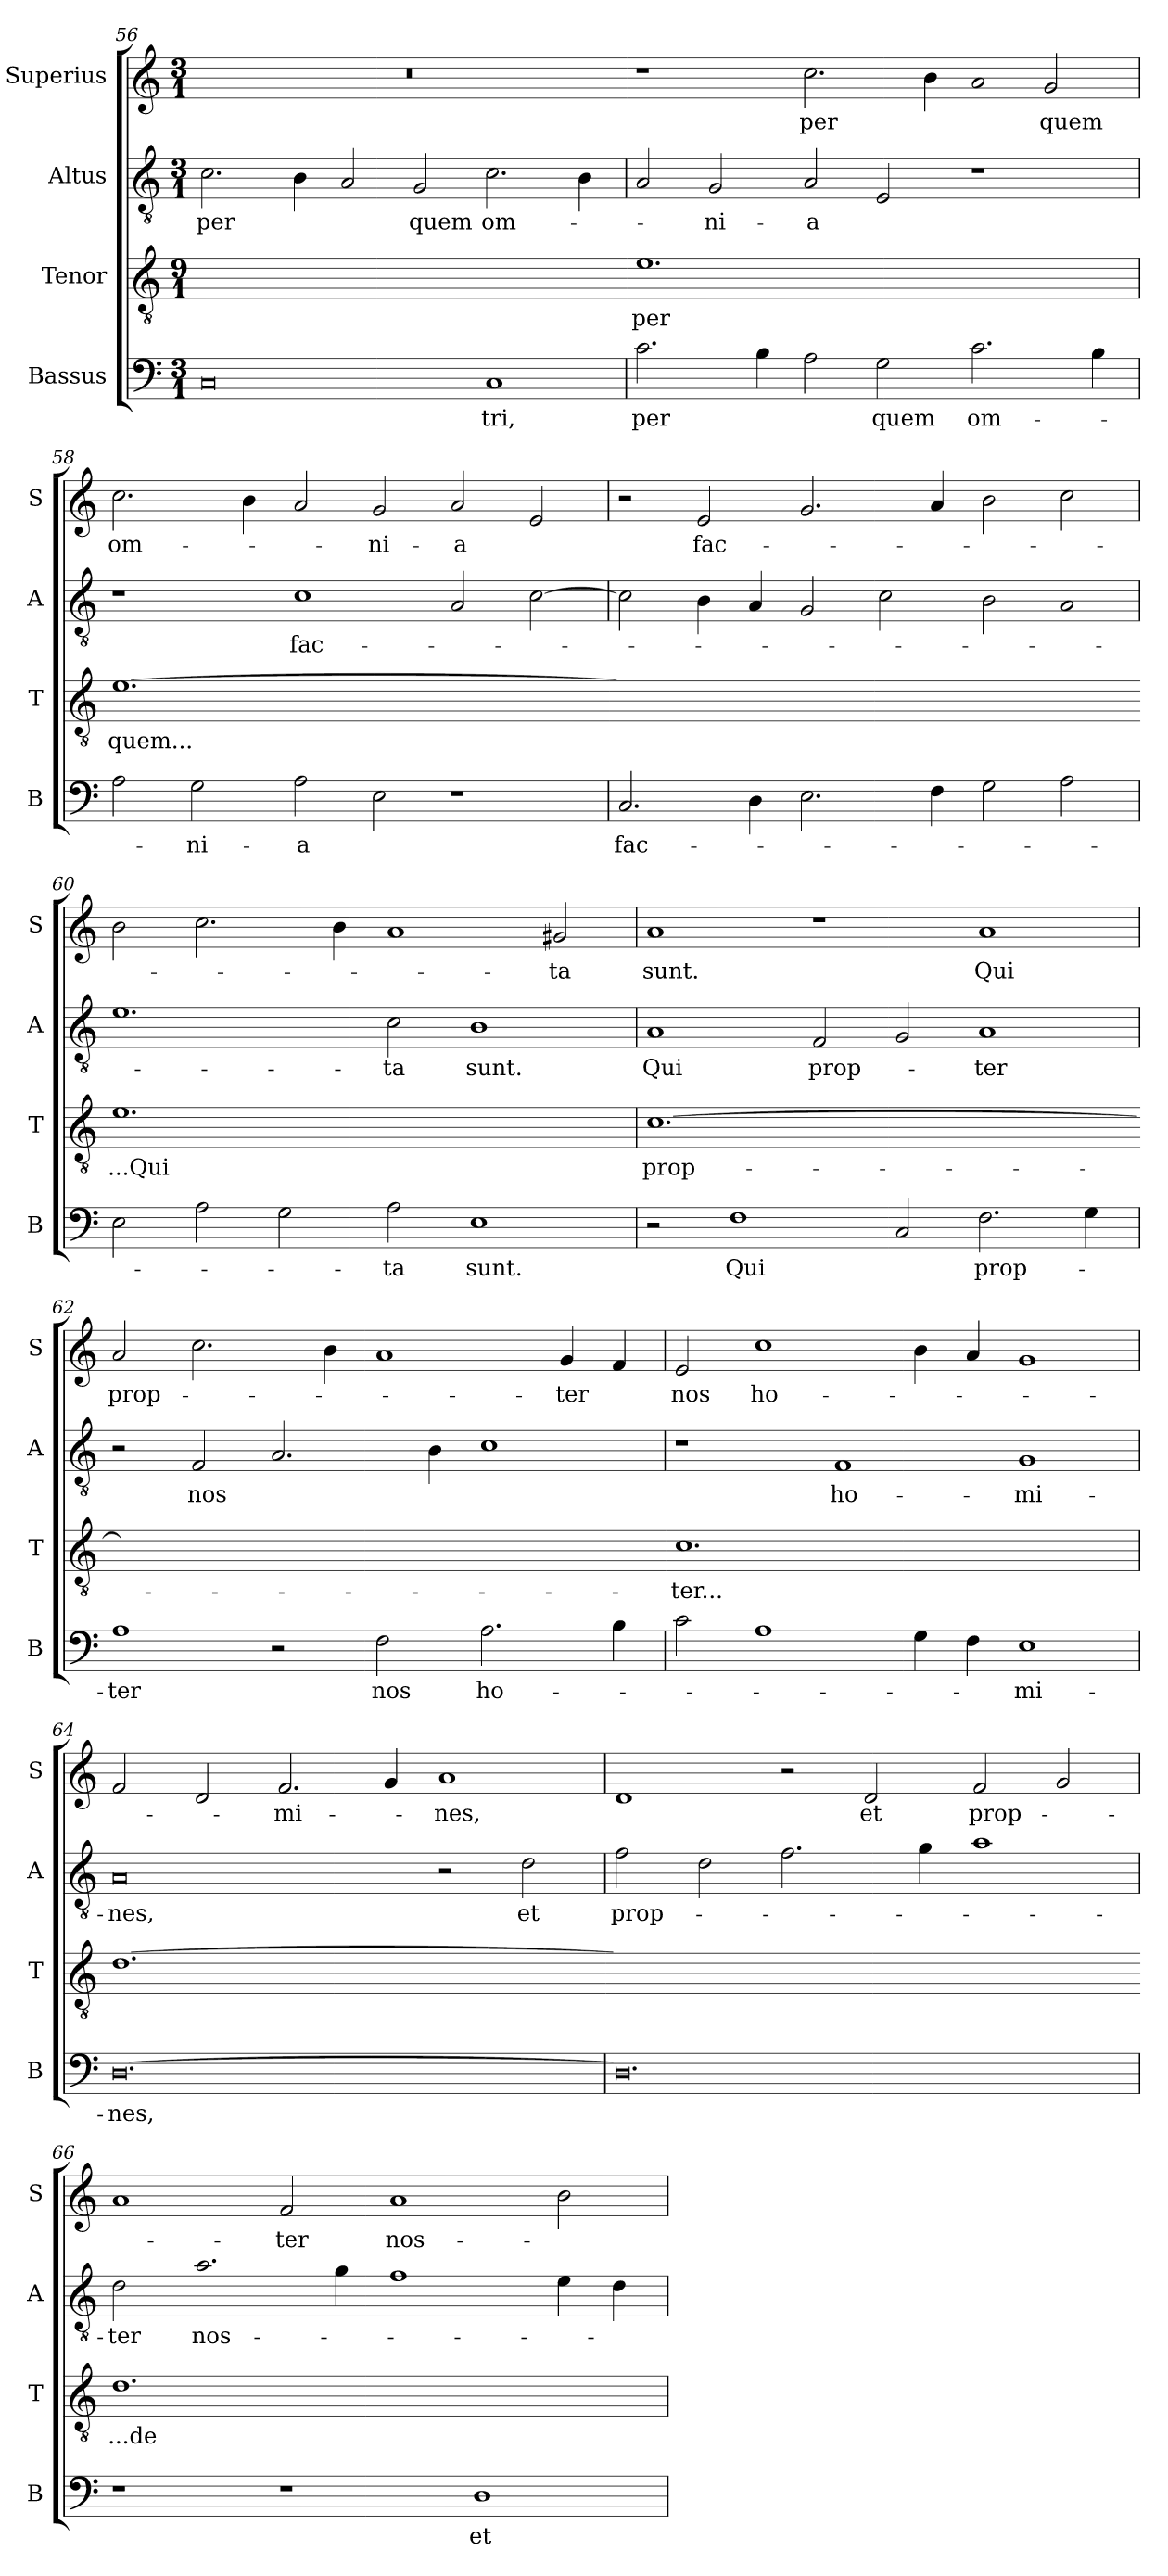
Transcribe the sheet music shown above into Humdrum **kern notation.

**kern	**text	**kern	**text	**kern	**text	**kern	**text
*part4	*part4	*part3	*part3	*part2	*part2	*part1	*part1
*staff4	*staff4	*staff3	*staff3	*staff2	*staff2	*staff1	*staff1
*I"Bassus	*	*I"Tenor	*	*I"Altus	*	*I"Superius	*
*I'B	*	*I'T	*	*I'A	*	*I'S	*
*clefF4	*	*clefGv2	*	*clefGv2	*	*clefG2	*
*k[]	*	*k[]	*	*k[]	*	*k[]	*
*M3/1	*	*M9/1	*	*M3/1	*	*M3/1	*
=56	=56	=56	=56	=56	=56	=56	=56
!	!	!LO:N:vis=1.	!	!	!	!	!
0C	.	0.eyy]	.	2.c\	per	0.r	.
.	.	.	.	4B\	.	.	.
.	.	.	.	2A/	.	.	.
.	.	.	.	2G/	quem	.	.
1C	-tri,	.	.	2.c\	om-	.	.
.	.	.	.	4B\	.	.	.
=57	=57	=57-	=57	=57	=57	=57	=57
!	!	!LO:N:vis=1.	!	!	!	!	!
2.c\	per	0.e	per	2A/	.	1r	.
.	.	.	.	2G/	-ni-	.	.
4B\	.	.	.	.	.	.	.
2A\	.	.	.	2A/	-a	2.cc\	per
2G\	quem	.	.	2E/	.	.	.
.	.	.	.	.	.	4b\	.
2.c\	om-	.	.	1r	.	2a/	.
.	.	.	.	.	.	2g/	quem
4B\	.	.	.	.	.	.	.
=58	=58	=58	=58	=58	=58	=58	=58
!	!	!LO:N:vis=1.	!	!	!	!	!
2A\	.	[0.e	quem...	1r	.	2.cc\	om-
2G\	-ni-	.	.	.	.	.	.
.	.	.	.	.	.	4b\	.
2A\	-a	.	.	1c	fac-	2a/	.
2E\	.	.	.	.	.	2g/	-ni-
1r	.	.	.	2A/	.	2a/	-a
.	.	.	.	[2c\	.	2e/	.
=59	=59	=59-	=59	=59	=59	=59	=59
!	!	!LO:N:vis=1.	!	!	!	!	!
2.C/	fac-	0.eyy]	.	2c\]	.	2r	.
.	.	.	.	4B\	.	2e/	fac-
4D\	.	.	.	4A/	.	.	.
2.E\	.	.	.	2G/	.	2.g/	.
.	.	.	.	2c\	.	.	.
4F\	.	.	.	.	.	4a/	.
2G\	.	.	.	2B\	.	2b\	.
2A\	.	.	.	2A/	.	2cc\	.
=60	=60	=60-	=60	=60	=60	=60	=60
!	!	!LO:N:vis=1.	!	!	!	!	!
2E\	.	0.e	...Qui	1.e	.	2b\	.
2A\	.	.	.	.	.	2.cc\	.
2G\	.	.	.	.	.	.	.
.	.	.	.	.	.	4b\	.
2A\	-ta	.	.	2c\	-ta	1a	.
1E	sunt.	.	.	1B	sunt.	.	.
.	.	.	.	.	.	2g#X/	-ta
=61	=61	=61	=61	=61	=61	=61	=61
!	!	!LO:N:vis=1.	!	!	!	!	!
2r	.	[0.c	prop-	1A	Qui	1a	sunt.
1F	Qui	.	.	.	.	.	.
.	.	.	.	2F/	prop-	1r	.
2C/	.	.	.	2G/	.	.	.
2.F\	prop-	.	.	1A	-ter	1a	Qui
4G\	.	.	.	.	.	.	.
=62	=62	=62-	=62	=62	=62	=62	=62
!	!	!LO:N:vis=1.	!	!	!	!	!
1A	-ter	0.cyy]	.	2r	.	2a/	prop-
.	.	.	.	2F/	nos	2.cc\	.
2r	.	.	.	2.A/	.	.	.
.	.	.	.	.	.	4b\	.
2F\	nos	.	.	.	.	1a	.
.	.	.	.	4B\	.	.	.
2.A\	ho-	.	.	1c	.	.	.
.	.	.	.	.	.	4g/	-ter
4B\	.	.	.	.	.	4f/	.
=63	=63	=63-	=63	=63	=63	=63	=63
!	!	!LO:N:vis=1.	!	!	!	!	!
2c\	.	0.c	-ter...	1r	.	2e/	nos
1A	.	.	.	.	.	1cc	ho-
.	.	.	.	1F	ho-	.	.
4G\	.	.	.	.	.	4b\	.
4F\	.	.	.	.	.	4a/	.
1E	-mi-	.	.	1G	-mi-	1g	.
=64	=64	=64	=64	=64	=64	=64	=64
!	!	!LO:N:vis=1.	!	!	!	!	!
[0.D	-nes,	[0.d	.	0A	-nes,	2f/	.
.	.	.	.	.	.	2d/	.
.	.	.	.	.	.	2.f/	-mi-
.	.	.	.	.	.	4g/	.
.	.	.	.	2r	.	1a	-nes,
.	.	.	.	2d\	et	.	.
=65	=65	=65-	=65	=65	=65	=65	=65
!	!	!LO:N:vis=1.	!	!	!	!	!
0.D]	.	0.dyy]	.	2f\	prop-	1d	.
.	.	.	.	2d\	.	.	.
.	.	.	.	2.f\	.	2r	.
.	.	.	.	.	.	2d/	et
.	.	.	.	4g\	.	.	.
.	.	.	.	1a	.	2f/	prop-
.	.	.	.	.	.	2g/	.
=66	=66	=66-	=66	=66	=66	=66	=66
!	!	!LO:N:vis=1.	!	!	!	!	!
1r	.	0.d	...de	2d\	-ter	1a	.
.	.	.	.	2.a\	nos-	.	.
1r	.	.	.	.	.	2f/	-ter
.	.	.	.	4g\	.	.	.
.	.	.	.	1f	.	1a	nos-
1D	et	.	.	.	.	.	.
.	.	.	.	4e\	.	2b\	.
.	.	.	.	4d\	.	.	.
=	=	=	=	=	=	=	=
*-	*-	*-	*-	*-	*-	*-	*-
